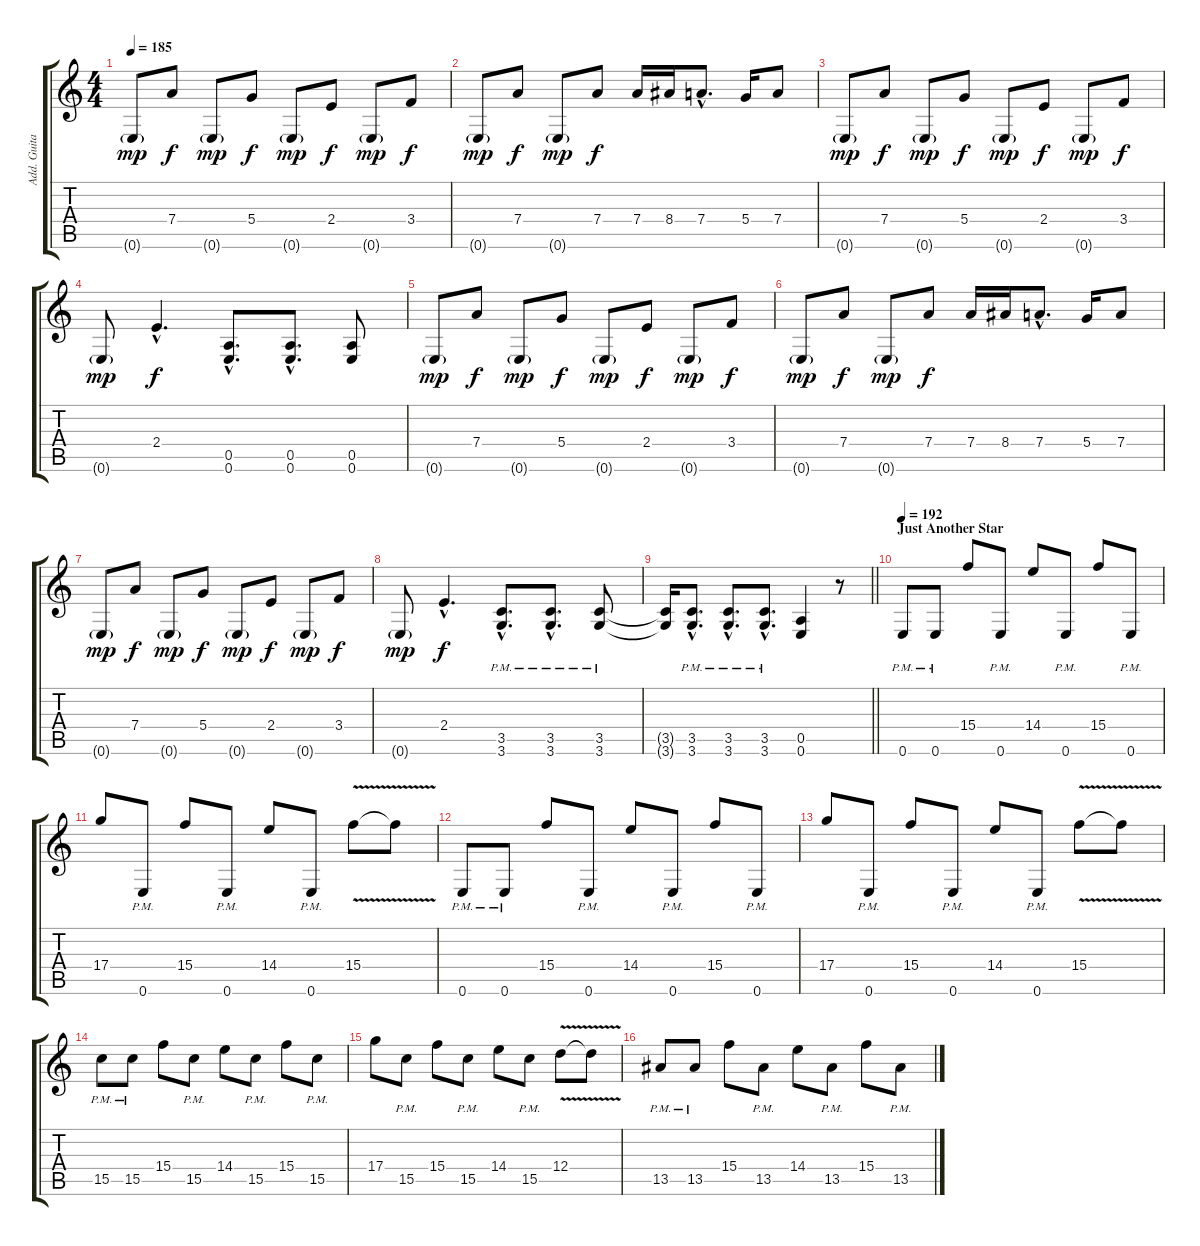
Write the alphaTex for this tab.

\track ("Add. Guitar" "Add. Guita") {instrument distortionguitar}
\staff {score tabs}
\tuning (E4 B3 G3 D3 A2 E2) {hide}
\ts (4 4)
\tempo 185
\clef g2
\ks c
0.6{g}.8{dy mp volume 14} 7.4.8{dy f} 0.6{g}.8{dy mp} 5.4.8{dy f} 0.6{g}.8{dy mp} 2.4.8{dy f} 0.6{g}.8{dy mp} 3.4.8{dy f} |
0.6{g}.8{dy mp} 7.4.8{dy f} 0.6{g}.8{dy mp} 7.4.8{dy f} 7.4.16 8.4.16 7.4{hac}.8{d} 5.4.16 7.4.8 |
0.6{g}.8{dy mp} 7.4.8{dy f} 0.6{g}.8{dy mp} 5.4.8{dy f} 0.6{g}.8{dy mp} 2.4.8{dy f} 0.6{g}.8{dy mp} 3.4.8{dy f} |
0.6{g}.8{dy mp} 2.4{hac}.4{d dy f} (0.5{hac} 0.6{hac}).8{d} (0.5{hac} 0.6{hac}).8{d} (0.5 0.6).8 |
0.6{g}.8{dy mp} 7.4.8{dy f} 0.6{g}.8{dy mp} 5.4.8{dy f} 0.6{g}.8{dy mp} 2.4.8{dy f} 0.6{g}.8{dy mp} 3.4.8{dy f} |
0.6{g}.8{dy mp} 7.4.8{dy f} 0.6{g}.8{dy mp} 7.4.8{dy f} 7.4.16 8.4.16 7.4{hac}.8{d} 5.4.16 7.4.8 |
0.6{g}.8{dy mp} 7.4.8{dy f} 0.6{g}.8{dy mp} 5.4.8{dy f} 0.6{g}.8{dy mp} 2.4.8{dy f} 0.6{g}.8{dy mp} 3.4.8{dy f} |
0.6{g}.8{dy mp} 2.4{hac}.4{d dy f} (3.5{hac pm} 3.6{hac pm}).8{d} (3.5{hac pm} 3.6{hac pm}).8{d} (3.5{pm} 3.6{pm}).8 |
\barLineRight lightlight
(3.5{t} 3.6{t}).16 (3.5{hac pm} 3.6{hac pm}).8{d} (3.5{hac pm} 3.6{hac pm}).8{d} (3.5{hac pm} 3.6{hac pm}).8{d} (0.5 0.6).4 r.8 |
\section ("" "Just Another Star")
\tempo 192
0.6{pm}.8{volume 16 balance 16} 0.6{pm}.8 15.4.8 0.6{pm}.8 14.4.8 0.6{pm}.8 15.4.8 0.6{pm}.8 |
17.4.8 0.6{pm}.8 15.4.8 0.6{pm}.8 14.4.8 0.6{pm}.8 15.4{v}.8 15.4{t}.8 |
0.6{pm}.8 0.6{pm}.8 15.4.8 0.6{pm}.8 14.4.8 0.6{pm}.8 15.4.8 0.6{pm}.8 |
17.4.8 0.6{pm}.8 15.4.8 0.6{pm}.8 14.4.8 0.6{pm}.8 15.4{v}.8 15.4{t}.8 |
15.5{pm}.8 15.5{pm}.8 15.4.8 15.5{pm}.8 14.4.8 15.5{pm}.8 15.4.8 15.5{pm}.8 |
17.4.8 15.5{pm}.8 15.4.8 15.5{pm}.8 14.4.8 15.5{pm}.8 12.4{v}.8 12.4{t}.8 |
13.5{pm}.8 13.5{pm}.8 15.4.8 13.5{pm}.8 14.4.8 13.5{pm}.8 15.4.8 13.5{pm}.8
